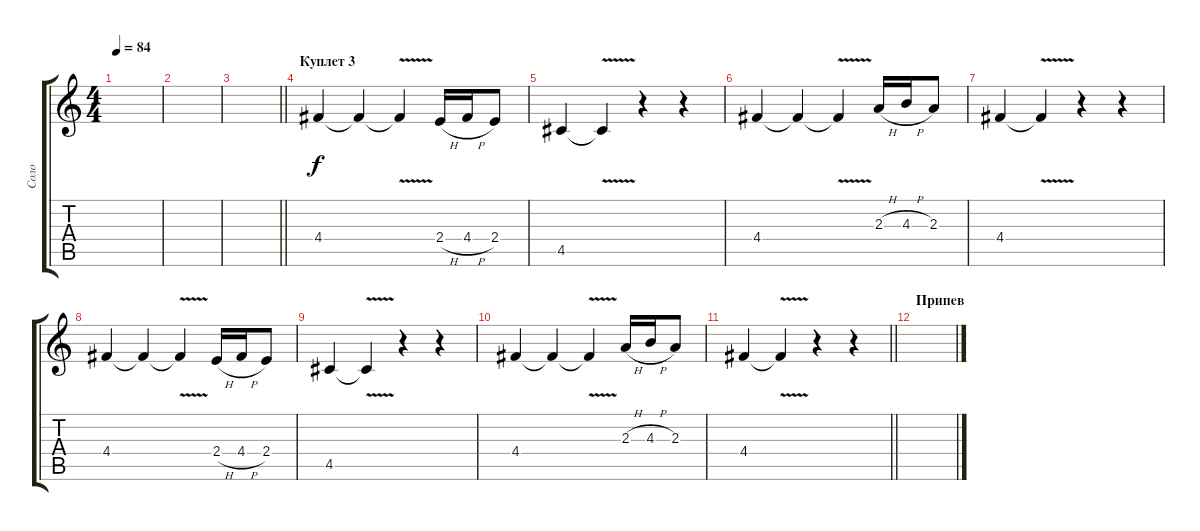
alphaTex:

\track ("Соло" "Соло") {instrument electricguitarmuted}
\staff {score tabs}
\tuning (E4 B3 G3 D3 A2 E2) {hide}
\ts (4 4)
\tempo 84
\clef g2
\ks c
|
|
\barLineRight lightlight
|
\section ("" "Куплет 3")
4.4.4 4.4{t}.4 4.4{v t}.4 2.4{h}.16 4.4{h}.16 2.4.8 |
4.5.4 4.5{v t}.4 r.4 r.4 |
4.4.4 4.4{t}.4 4.4{v t}.4 2.3{h}.16 4.3{h}.16 2.3.8 |
4.4.4 4.4{v t}.4 r.4 r.4 |
4.4.4 4.4{t}.4 4.4{v t}.4 2.4{h}.16 4.4{h}.16 2.4.8 |
4.5.4 4.5{v t}.4 r.4 r.4 |
4.4.4 4.4{t}.4 4.4{v t}.4 2.3{h}.16 4.3{h}.16 2.3.8 |
\barLineRight lightlight
4.4.4 4.4{v t}.4 r.4 r.4 |
\section ("" "Припев")
